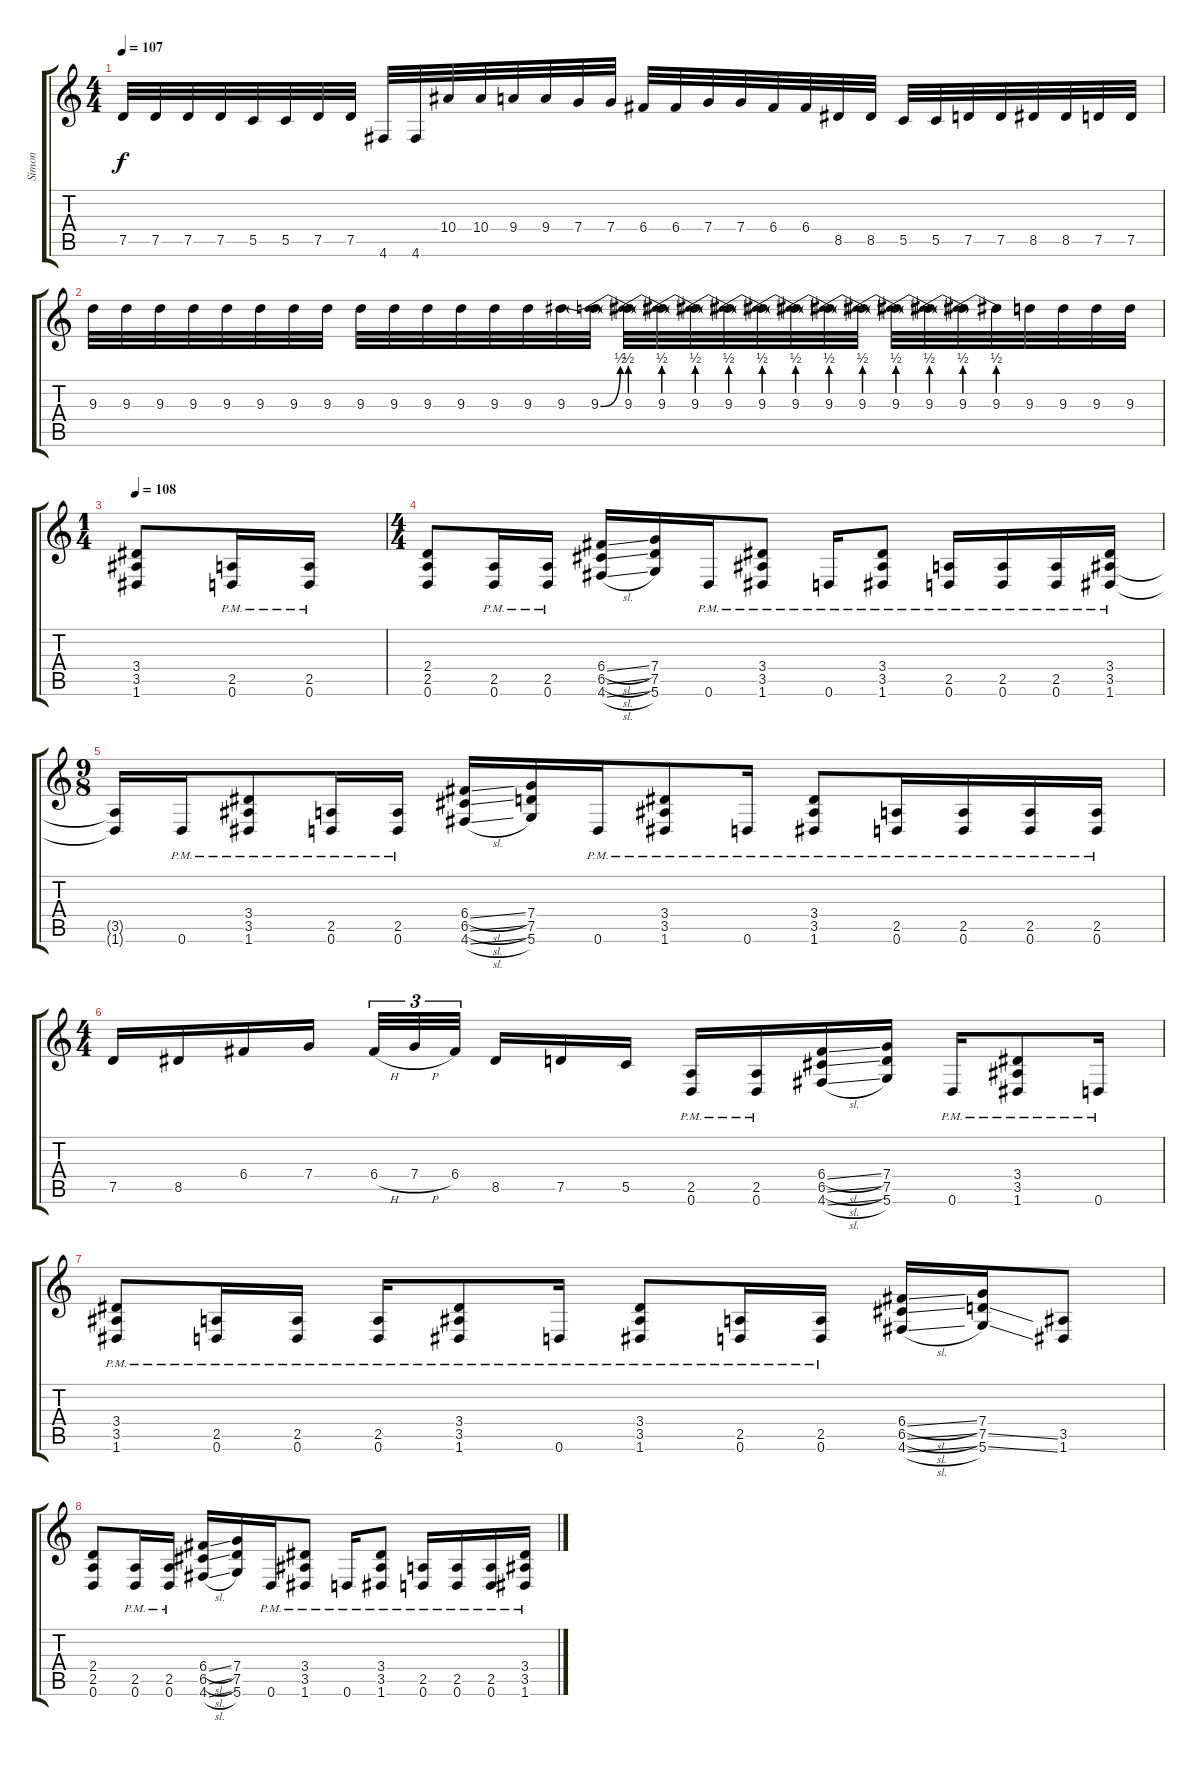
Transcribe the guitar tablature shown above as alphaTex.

\track ("Símon" "Símon") {instrument distortionguitar}
\staff {score tabs}
\tuning (D4 A3 F3 C3 G2 D2) {hide}
\ts (4 4)
\tempo 107
\clef g2
\ks c
7.5.32{dy f} 7.5.32 7.5.32 7.5.32 5.5.32 5.5.32 7.5.32 7.5.32 4.6.32 4.6.32 10.4.32 10.4.32 9.4.32 9.4.32 7.4.32 7.4.32 6.4.32 6.4.32 7.4.32 7.4.32 6.4.32 6.4.32 8.5.32 8.5.32 5.5.32 5.5.32 7.5.32 7.5.32 8.5.32 8.5.32 7.5.32 7.5.32 |
9.3.32 9.3.32 9.3.32 9.3.32 9.3.32 9.3.32 9.3.32 9.3.32 9.3.32 9.3.32 9.3.32 9.3.32 9.3.32 9.3.32 9.3.32 9.3{be (bend 0 0 60 2)}.32 9.3{be (prebend 0 2 60 2)}.32 9.3{be (prebend 0 2 60 2)}.32 9.3{be (prebend 0 2 60 2)}.32 9.3{be (prebend 0 2 60 2)}.32 9.3{be (prebend 0 2 60 2)}.32 9.3{be (prebend 0 2 60 2)}.32 9.3{be (prebend 0 2 60 2)}.32 9.3{be (prebend 0 2 60 2)}.32 9.3{be (prebend 0 2 60 2)}.32 9.3{be (prebend 0 2 60 2)}.32 9.3{be (prebend 0 2 60 2)}.32 9.3{be (prebend 0 2 60 2)}.32 9.3.32 9.3.32 9.3.32 9.3.32 |
\ts (1 4)
\tempo 108
(3.4 3.5 1.6).8 (2.5{pm} 0.6{pm}).16 (2.5{pm} 0.6{pm}).16 |
\ts (4 4)
(2.4 2.5 0.6).8 (2.5{pm} 0.6{pm}).16 (2.5{pm} 0.6{pm}).16 (6.4{sl} 6.5{sl} 4.6{sl}).16 (7.4 7.5 5.6).16 0.6{pm}.16 (3.4{pm} 3.5{pm} 1.6{pm}).8 0.6{pm}.16 (3.4{pm} 3.5{pm} 1.6{pm}).8 (2.5{pm} 0.6{pm}).16 (2.5{pm} 0.6{pm}).16 (2.5{pm} 0.6{pm}).16 (3.4{pm} 3.5{pm} 1.6{pm}).16 |
\ts (9 8)
(3.5{t} 1.6{t}).16 0.6{pm}.16 (3.4{pm} 3.5{pm} 1.6{pm}).8 (2.5 0.6{pm}).16 (2.5{pm} 0.6{pm}).16 (6.4{sl} 6.5{sl} 4.6{sl}).16 (7.4 7.5 5.6).16 0.6{pm}.16 (3.4{pm} 3.5{pm} 1.6{pm}).8 0.6{pm}.16 (3.4{pm} 3.5{pm} 1.6{pm}).8 (2.5{pm} 0.6{pm}).16 (2.5{pm} 0.6{pm}).16 (2.5{pm} 0.6{pm}).16 (2.5{pm} 0.6{pm}).16 |
\ts (4 4)
7.5.16 8.5.16 6.4.16 7.4.16 6.4{h}.32{tu (3 2)} 7.4{h}.32{tu (3 2)} 6.4.32{tu (3 2) beam splitsecondary} 8.5.16 7.5.16 5.5.16 (2.5{pm} 0.6{pm}).16 (2.5{pm} 0.6{pm}).16 (6.4{sl} 6.5{sl} 4.6{sl}).16 (7.4 7.5 5.6).16 0.6{pm}.16 (3.4{pm} 3.5{pm} 1.6{pm}).8 0.6{pm}.16 |
(3.4{pm} 3.5{pm} 1.6{pm}).8 (2.5{pm} 0.6{pm}).16 (2.5{pm} 0.6{pm}).16 (2.5{pm} 0.6{pm}).16 (3.4{pm} 3.5{pm} 1.6{pm}).8 0.6{pm}.16 (3.4{pm} 3.5{pm} 1.6{pm}).8 (2.5{pm} 0.6{pm}).16 (2.5{pm} 0.6{pm}).16 (6.4{sl} 6.5{sl} 4.6{sl}).16 (7.4 7.5{ss} 5.6{ss}).16 (3.5 1.6).8 |
(2.4 2.5 0.6).8 (2.5{pm} 0.6{pm}).16 (2.5{pm} 0.6{pm}).16 (6.4{sl} 6.5{sl} 4.6{sl}).16 (7.4 7.5 5.6).16 0.6{pm}.16 (3.4{pm} 3.5{pm} 1.6{pm}).8 0.6{pm}.16 (3.4{pm} 3.5{pm} 1.6{pm}).8 (2.5{pm} 0.6{pm}).16 (2.5{pm} 0.6{pm}).16 (2.5{pm} 0.6{pm}).16 (3.4{pm} 3.5{pm} 1.6{pm}).16
